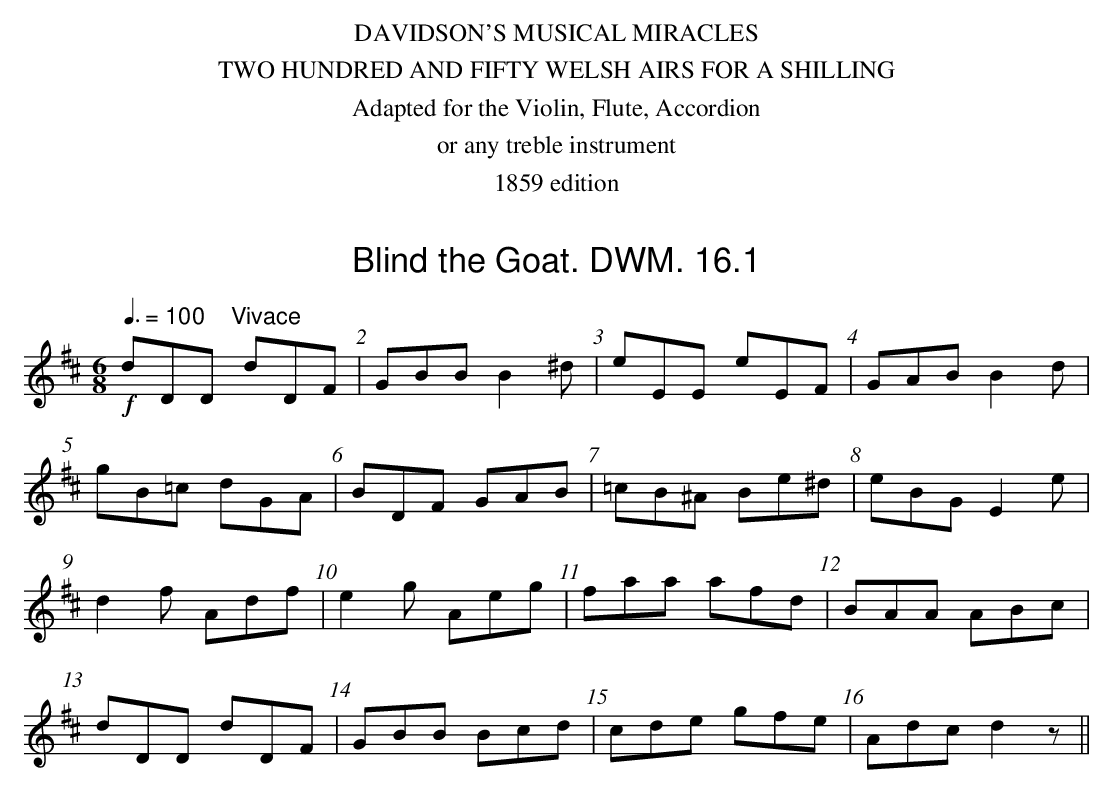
X:1
T:Blind the Goat. DWM. 16.1
M:6/8
L:1/8
Q:3/8=100 "    Vivace"
K:D
!f!dDD dDF|GBB B2^d|eEE eEF|GAB B2d|
gB=c dGA|BDF GAB|=cB^A Be^d|eBG E2e|
d2f Adf|e2g Aeg|faa afd|BAA ABc|
dDD dDF|GBB Bcd|cde gfe|Adc d2z||
